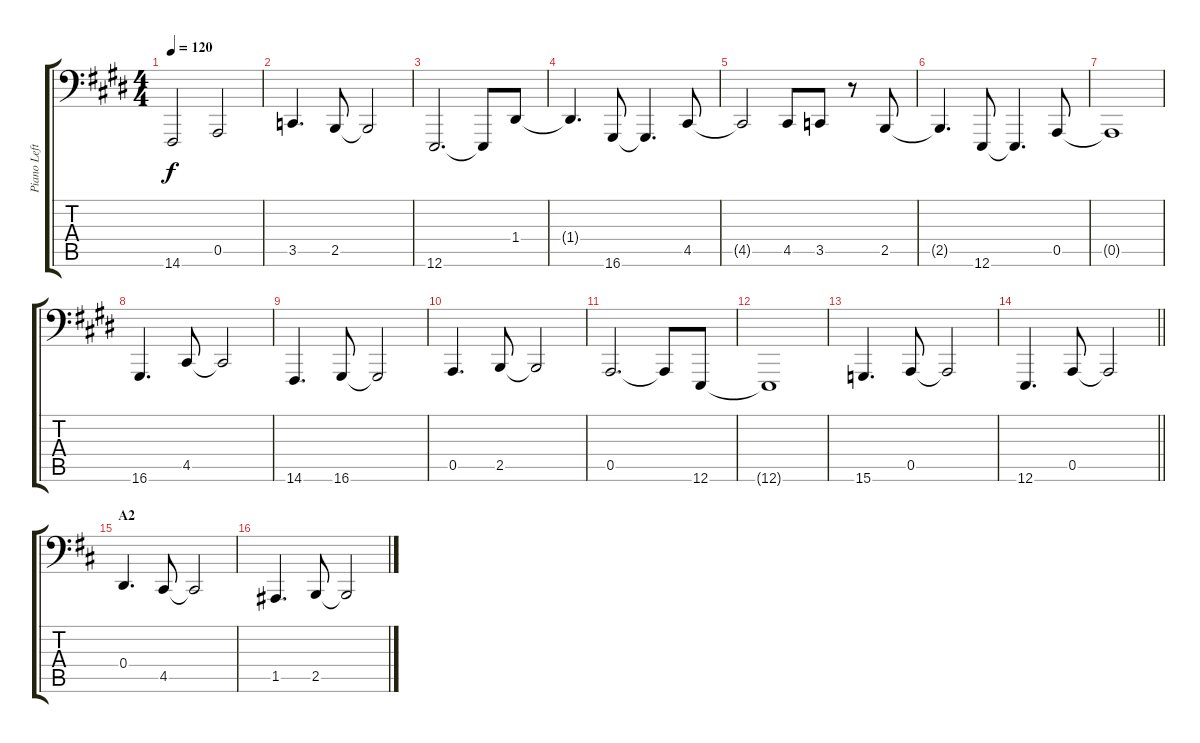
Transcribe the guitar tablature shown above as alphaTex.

\track ("Piano Left (Kotobuki Tsumugi)" "Piano Left") {instrument electricgrandpiano}
\staff {score tabs}
\tuning (E3 B2 G2 D2 A1 E0) {hide}
\ts (4 4)
\tempo 120
\clef f4
\ks e
14.6.2{dy f} 0.5.2 |
3.5.4{d} 2.5.8 2.5{t}.2 |
12.6.2{d} 12.6{t}.8 1.4.8 |
1.4{t}.4{d} 16.6.8 16.6{t}.4{d} 4.5.8 |
4.5{t}.2 4.5.8 3.5.8 r.8 2.5.8 |
2.5{t}.4{d} 12.6.8 12.6{t}.4{d} 0.5.8 |
0.5{t}.1 |
16.6.4{d} 4.5.8 4.5{t}.2 |
14.6.4{d} 16.6.8 16.6{t}.2 |
0.5.4{d} 2.5.8 2.5{t}.2 |
0.5.2{d} 0.5{t}.8 12.6.8 |
12.6{t}.1 |
15.6.4{d} 0.5.8 0.5{t}.2 |
\barLineRight lightlight
12.6.4{d} 0.5.8 0.5{t}.2 |
\section ("" "A2")
\ks d
0.4.4{d} 4.5.8 4.5{t}.2 |
1.5.4{d} 2.5.8 2.5{t}.2
